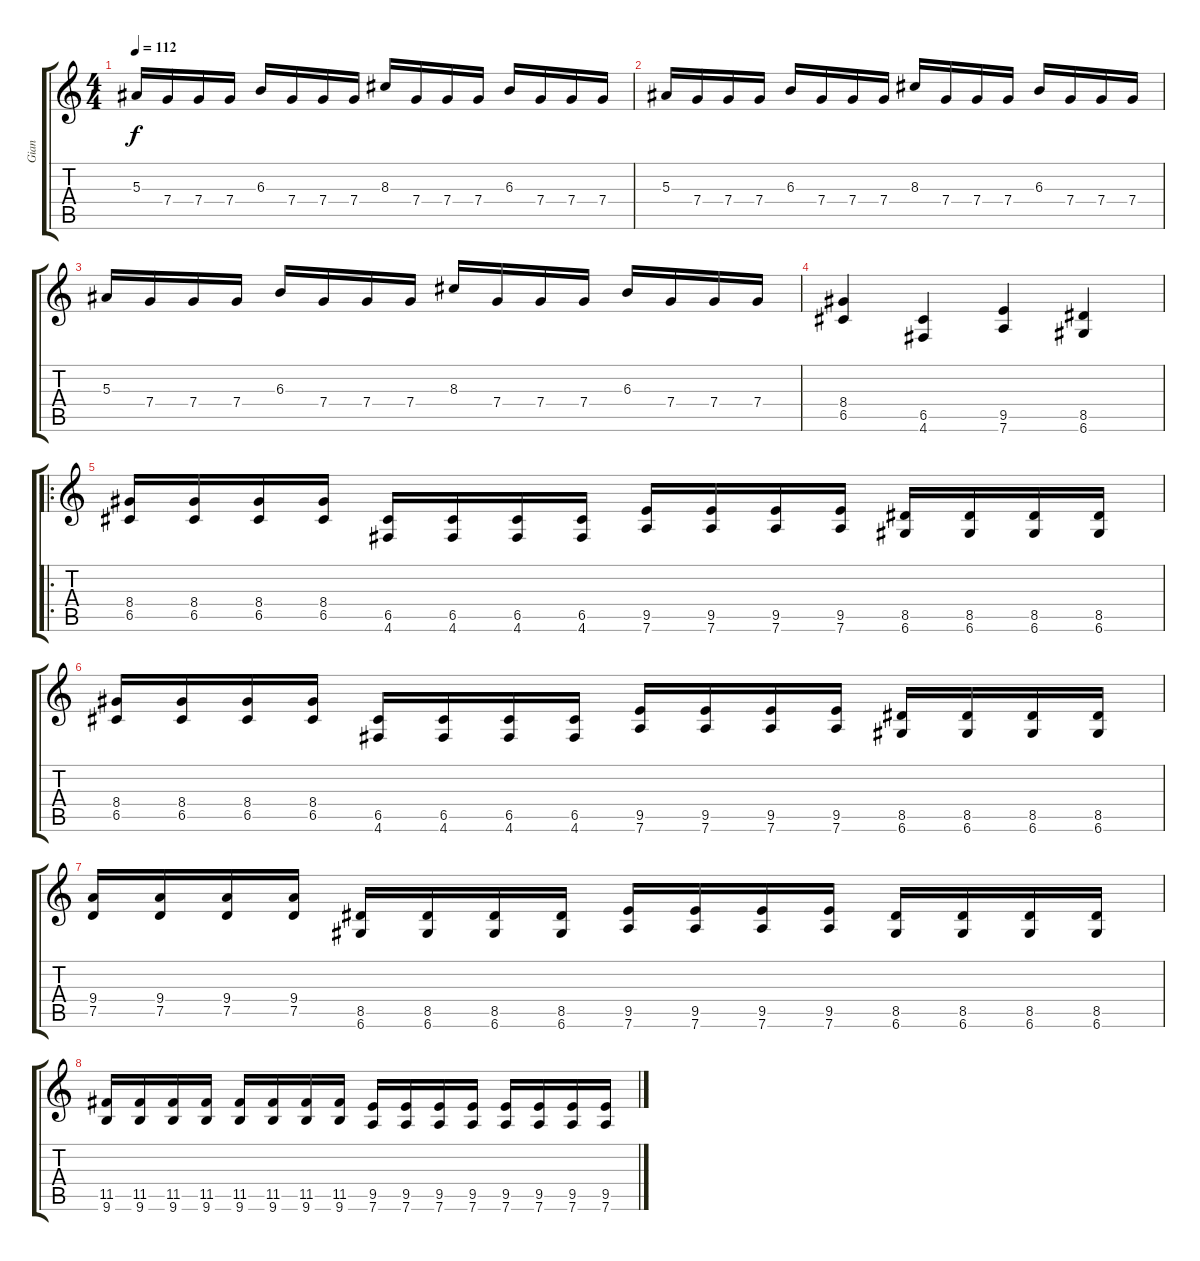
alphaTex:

\track ("Gian" "Gian") {instrument distortionguitar}
\staff {score tabs}
\tuning (D4 A3 F3 C3 G2 D2) {hide}
\ts (4 4)
\tempo 112
\clef g2
\ks c
5.3.16{dy f} 7.4.16 7.4.16 7.4.16 6.3.16 7.4.16 7.4.16 7.4.16 8.3.16 7.4.16 7.4.16 7.4.16 6.3.16 7.4.16 7.4.16 7.4.16 |
5.3.16 7.4.16 7.4.16 7.4.16 6.3.16 7.4.16 7.4.16 7.4.16 8.3.16 7.4.16 7.4.16 7.4.16 6.3.16 7.4.16 7.4.16 7.4.16 |
5.3.16 7.4.16 7.4.16 7.4.16 6.3.16 7.4.16 7.4.16 7.4.16 8.3.16 7.4.16 7.4.16 7.4.16 6.3.16 7.4.16 7.4.16 7.4.16 |
(8.4 6.5).4 (6.5 4.6).4 (9.5 7.6).4 (8.5 6.6).4 |
\ro
(8.4 6.5).16 (8.4 6.5).16 (8.4 6.5).16 (8.4 6.5).16 (6.5 4.6).16 (6.5 4.6).16 (6.5 4.6).16 (6.5 4.6).16 (9.5 7.6).16 (9.5 7.6).16 (9.5 7.6).16 (9.5 7.6).16 (8.5 6.6).16 (8.5 6.6).16 (8.5 6.6).16 (8.5 6.6).16 |
(8.4 6.5).16 (8.4 6.5).16 (8.4 6.5).16 (8.4 6.5).16 (6.5 4.6).16 (6.5 4.6).16 (6.5 4.6).16 (6.5 4.6).16 (9.5 7.6).16 (9.5 7.6).16 (9.5 7.6).16 (9.5 7.6).16 (8.5 6.6).16 (8.5 6.6).16 (8.5 6.6).16 (8.5 6.6).16 |
(9.4 7.5).16 (9.4 7.5).16 (9.4 7.5).16 (9.4 7.5).16 (8.5 6.6).16 (8.5 6.6).16 (8.5 6.6).16 (8.5 6.6).16 (9.5 7.6).16 (9.5 7.6).16 (9.5 7.6).16 (9.5 7.6).16 (8.5 6.6).16 (8.5 6.6).16 (8.5 6.6).16 (8.5 6.6).16 |
(11.5 9.6).16 (11.5 9.6).16 (11.5 9.6).16 (11.5 9.6).16 (11.5 9.6).16 (11.5 9.6).16 (11.5 9.6).16 (11.5 9.6).16 (9.5 7.6).16 (9.5 7.6).16 (9.5 7.6).16 (9.5 7.6).16 (9.5 7.6).16 (9.5 7.6).16 (9.5 7.6).16 (9.5 7.6).16
